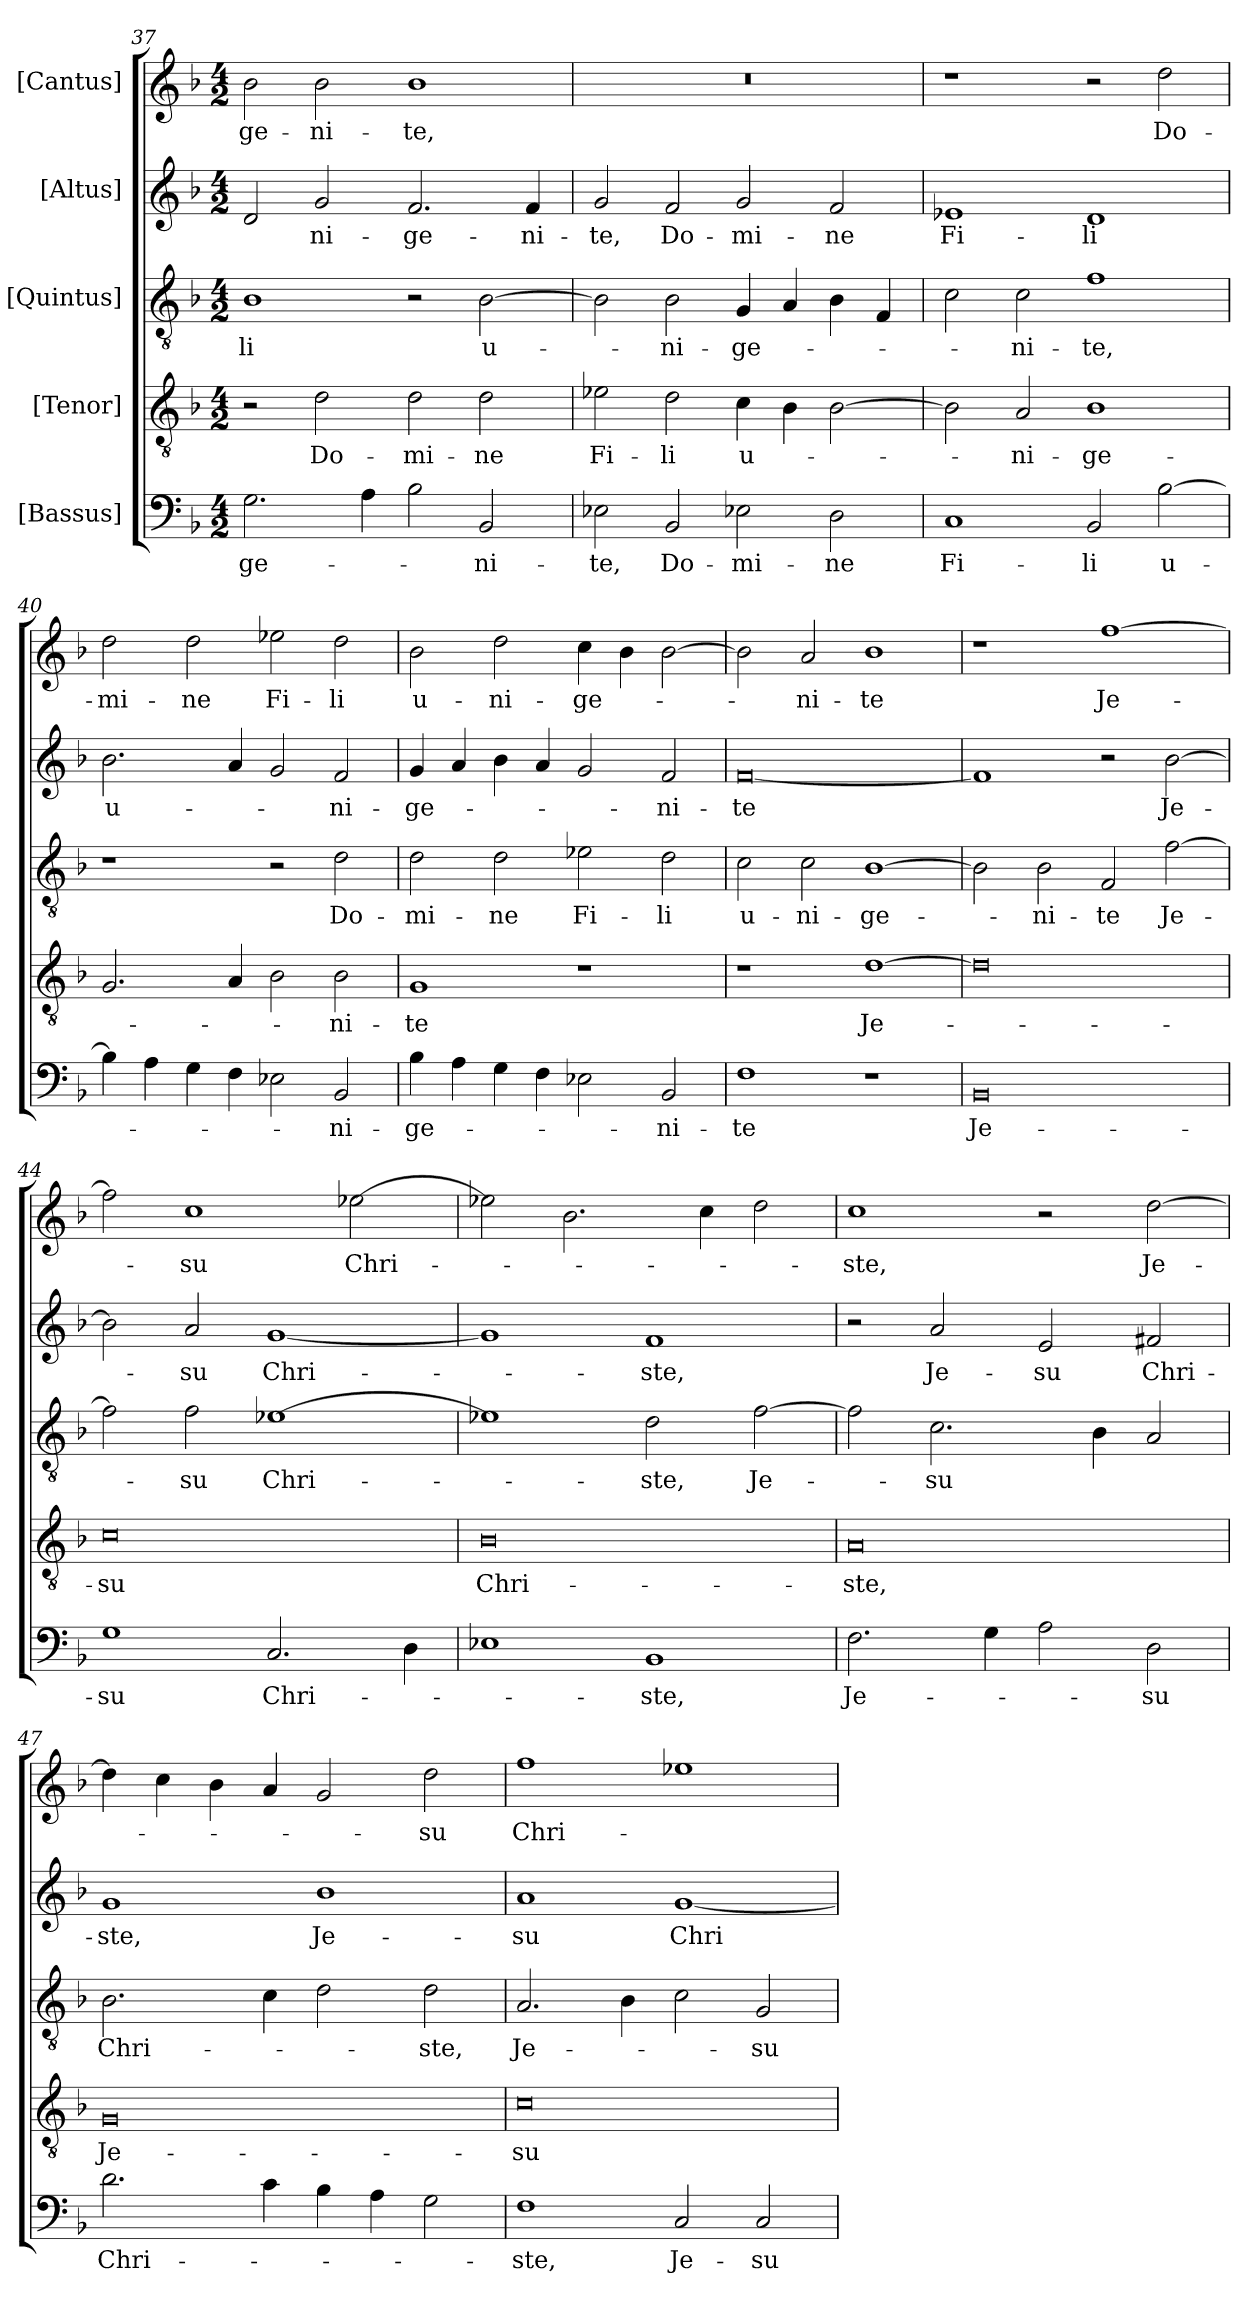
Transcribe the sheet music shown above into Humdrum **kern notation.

**kern	**text	**kern	**text	**kern	**text	**kern	**text	**kern	**text
*part5	*part5	*part4	*part4	*part3	*part3	*part2	*part2	*part1	*part1
*staff5	*staff5	*staff4	*staff4	*staff3	*staff3	*staff2	*staff2	*staff1	*staff1
*I"[Bassus]	*	*I"[Tenor]	*	*I"[Quintus]	*	*I"[Altus]	*	*I"[Cantus]	*
*clefF4	*	*clefGv2	*	*clefGv2	*	*clefG2	*	*clefG2	*
*k[b-]	*	*k[b-]	*	*k[b-]	*	*k[b-]	*	*k[b-]	*
*M4/2	*	*M4/2	*	*M4/2	*	*M4/2	*	*M4/2	*
=37	=37	=37	=37	=37	=37	=37	=37	=37	=37
2.G\	-ge-	2r	.	1B-\	-li	2d/	.	2b-\	-ge-
.	.	2d\	Do-	.	.	2g/	-ni-	2b-\	-ni-
4A\	.	.	.	.	.	.	.	.	.
2B-\	.	2d\	-mi-	2r	.	2.f/	-ge-	1b-\	-te,
2BB-/	-ni-	2d\	-ne	[2B-\	u-	.	.	.	.
.	.	.	.	.	.	4f/	-ni-	.	.
=38	=38	=38	=38	=38	=38	=38	=38	=38	=38
2E-X\	-te,	2e-X\	Fi-	2B-\]	.	2g/	-te,	0r	.
2BB-/	Do-	2d\	-li	2B-\	-ni-	2f/	Do-	.	.
2E-X\	-mi-	4c\	u-	4G/	-ge-	2g/	-mi-	.	.
.	.	4B-\	.	4A/	.	.	.	.	.
2D\	-ne	[2B-\	.	4B-\	.	2f/	-ne	.	.
.	.	.	.	4F/	.	.	.	.	.
=39	=39	=39	=39	=39	=39	=39	=39	=39	=39
1C/	Fi-	2B-\]	.	2c\	.	1e-X/	Fi-	1r	.
.	.	2A/	-ni-	2c\	-ni-	.	.	.	.
2BB-/	-li	1B-\	-ge-	1f\	-te,	1d/	-li	2r	.
[2B-\	u-	.	.	.	.	.	.	2dd\	Do-
=40	=40	=40	=40	=40	=40	=40	=40	=40	=40
4B-\]	.	2.G/	.	1r	.	2.b-\	u-	2dd\	-mi-
4A\	.	.	.	.	.	.	.	.	.
4G\	.	.	.	.	.	.	.	2dd\	-ne
4F\	.	4A/	.	.	.	4a/	.	.	.
2E-X\	.	2B-\	.	2r	.	2g/	.	2ee-X\	Fi-
2BB-/	-ni-	2B-\	-ni-	2d\	Do-	2f/	-ni-	2dd\	-li
=41	=41	=41	=41	=41	=41	=41	=41	=41	=41
4B-\	-ge-	1G/	-te	2d\	-mi-	4g/	-ge-	2b-\	u-
4A\	.	.	.	.	.	4a/	.	.	.
4G\	.	.	.	2d\	-ne	4b-\	.	2dd\	-ni-
4F\	.	.	.	.	.	4a/	.	.	.
2E-X\	.	1r	.	2e-X\	Fi-	2g/	.	4cc\	-ge-
.	.	.	.	.	.	.	.	4b-\	.
2BB-/	-ni-	.	.	2d\	-li	2f/	-ni-	[2b-\	.
=42	=42	=42	=42	=42	=42	=42	=42	=42	=42
1F\	-te	1r	.	2c\	u-	[0f/	-te	2b-\]	.
.	.	.	.	2c\	-ni-	.	.	2a/	-ni-
1r	.	[1d\	Je-	[1B-\	-ge-	.	.	1b-\	-te
=43	=43	=43	=43	=43	=43	=43	=43	=43	=43
0BB-/	Je-	0d\]	.	2B-\]	.	1f/]	.	1r	.
.	.	.	.	2B-\	-ni-	.	.	.	.
.	.	.	.	2F/	-te	2r	.	[1ff\	Je-
.	.	.	.	[2f\	Je-	[2b-\	Je-	.	.
=44	=44	=44	=44	=44	=44	=44	=44	=44	=44
1G\	-su	0c\	-su	2f\]	.	2b-\]	.	2ff\]	.
.	.	.	.	2f\	-su	2a/	-su	1cc\	-su
2.C/	Chri-	.	.	[1e-X\	Chri-	[1g/	Chri-	.	.
.	.	.	.	.	.	.	.	[2ee-X\	Chri-
4D\	.	.	.	.	.	.	.	.	.
=45	=45	=45	=45	=45	=45	=45	=45	=45	=45
1E-X\	.	0B-\	Chri-	1e-X\]	.	1g/]	.	2ee-X\]	.
.	.	.	.	.	.	.	.	2.b-\	.
1BB-/	-ste,	.	.	2d\	-ste,	1f/	-ste,	.	.
.	.	.	.	.	.	.	.	4cc\	.
.	.	.	.	[2f\	Je-	.	.	2dd\	.
=46	=46	=46	=46	=46	=46	=46	=46	=46	=46
2.F\	Je-	0A/	-ste,	2f\]	.	2r	.	1cc\	-ste,
.	.	.	.	2.c\	-su	2a/	Je-	.	.
4G\	.	.	.	.	.	.	.	.	.
2A\	.	.	.	.	.	2e/	-su	2r	.
.	.	.	.	4B-\	.	.	.	.	.
2D\	-su	.	.	2A/	.	2f#X/	Chri-	[2dd\	Je-
=47	=47	=47	=47	=47	=47	=47	=47	=47	=47
2.d\	Chri-	0G/	Je-	2.B-\	Chri-	1g/	-ste,	4dd\]	.
.	.	.	.	.	.	.	.	4cc\	.
.	.	.	.	.	.	.	.	4b-\	.
4c\	.	.	.	4c\	.	.	.	4a/	.
4B-\	.	.	.	2d\	.	1b-\	Je-	2g/	.
4A\	.	.	.	.	.	.	.	.	.
2G\	.	.	.	2d\	-ste,	.	.	2dd\	-su
=48	=48	=48	=48	=48	=48	=48	=48	=48	=48
1F\	-ste,	0c\	-su	2.A/	Je-	1a/	-su	1ff\	Chri-
.	.	.	.	4B-\	.	.	.	.	.
2C/	Je-	.	.	2c\	.	[1g/	Chri-	1ee-X\	.
2C/	-su	.	.	2G/	-su	.	.	.	.
=	=	=	=	=	=	=	=	=	=
*-	*-	*-	*-	*-	*-	*-	*-	*-	*-
